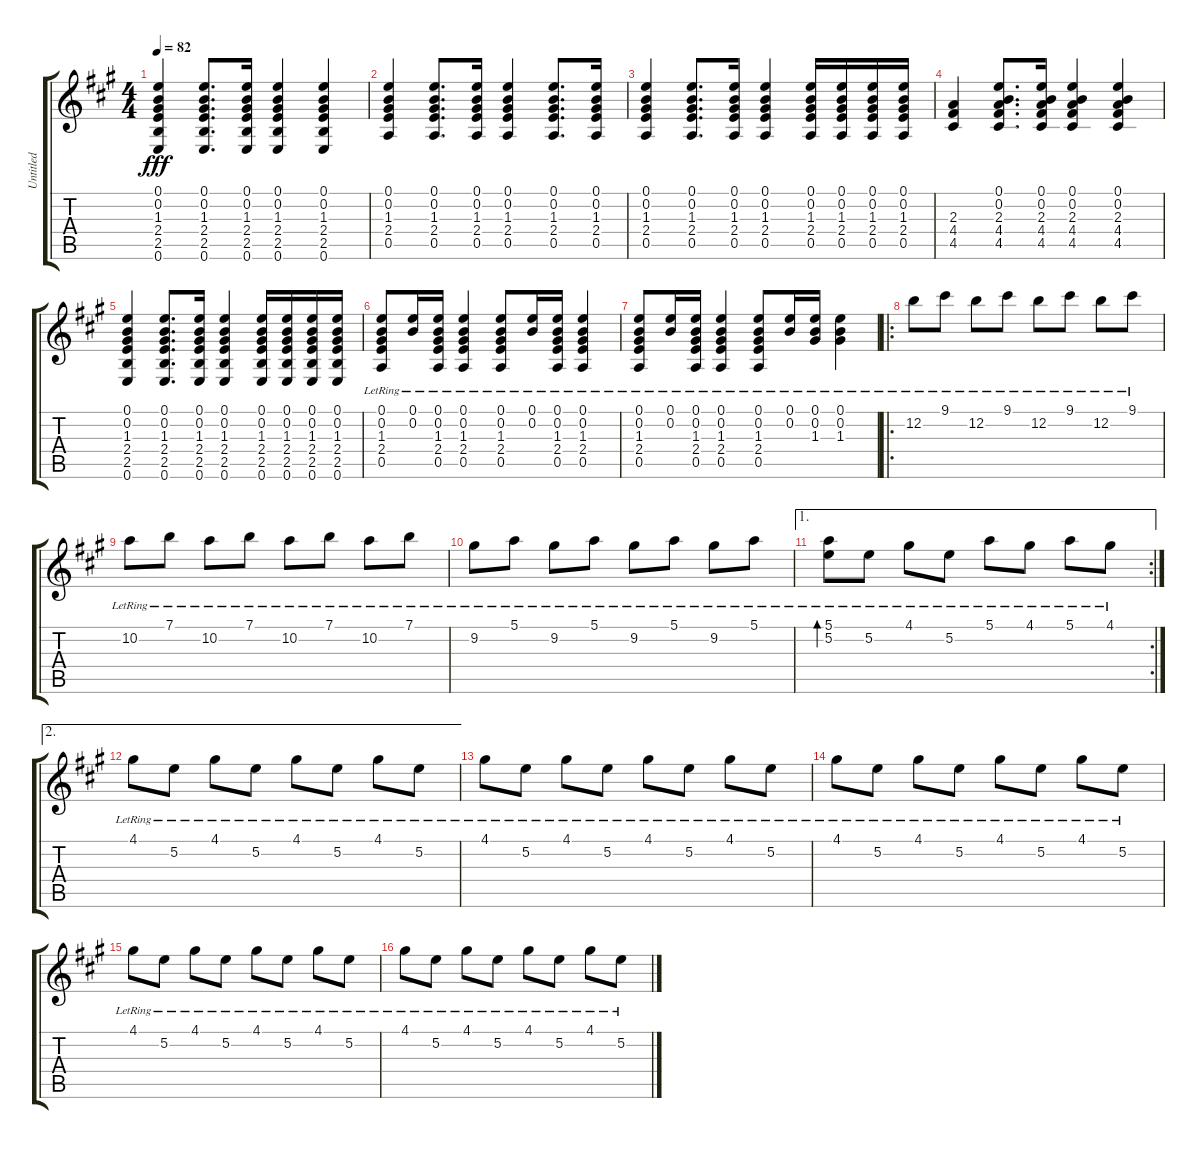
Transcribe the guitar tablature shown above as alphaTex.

\track ("Untitled" "Untitled") {instrument electricguitarjazz}
\staff {score tabs}
\tuning (E4 B3 G3 D3 A2 E2) {hide}
\ts (4 4)
\tempo 82
\clef g2
\ks a
(0.1 0.2 1.3 2.4 2.5 0.6).4{dy fff} (0.1 0.2 1.3 2.4 2.5 0.6).8{d} (0.1 0.2 1.3 2.4 2.5 0.6).16 (0.1 0.2 1.3 2.4 2.5 0.6).4 (0.1 0.2 1.3 2.4 2.5 0.6).4 |
(0.1 0.2 1.3 2.4 0.5).4 (0.1 0.2 1.3 2.4 0.5).8{d} (0.1 0.2 1.3 2.4 0.5).16 (0.1 0.2 1.3 2.4 0.5).4 (0.1 0.2 1.3 2.4 0.5).8{d} (0.1 0.2 1.3 2.4 0.5).16 |
(0.1 0.2 1.3 2.4 0.5).4 (0.1 0.2 1.3 2.4 0.5).8{d} (0.1 0.2 1.3 2.4 0.5).16 (0.1 0.2 1.3 2.4 0.5).4 (0.1 0.2 1.3 2.4 0.5).16 (0.1 0.2 1.3 2.4 0.5).16 (0.1 0.2 1.3 2.4 0.5).16 (0.1 0.2 1.3 2.4 0.5).16 |
(2.3 4.4 4.5).4 (0.1 0.2 2.3 4.4 4.5).8{d} (0.1 0.2 2.3 4.4 4.5).16 (0.1 0.2 2.3 4.4 4.5).4 (0.1 0.2 2.3 4.4 4.5).4 |
(0.1 0.2 1.3 2.4 2.5 0.6).4 (0.1 0.2 1.3 2.4 2.5 0.6).8{d} (0.1 0.2 1.3 2.4 2.5 0.6).16 (0.1 0.2 1.3 2.4 2.5 0.6).4 (0.1 0.2 1.3 2.4 2.5 0.6).16 (0.1 0.2 1.3 2.4 2.5 0.6).16 (0.1 0.2 1.3 2.4 2.5 0.6).16 (0.1 0.2 1.3 2.4 2.5 0.6).16 |
(0.1{lr} 0.2{lr} 1.3{lr} 2.4{lr} 0.5{lr}).8 (0.1{lr} 0.2{lr}).16 (0.1{lr} 0.2{lr} 1.3{lr} 2.4{lr} 0.5{lr}).16 (0.1{lr} 0.2{lr} 1.3{lr} 2.4{lr} 0.5{lr}).4 (0.1{lr} 0.2{lr} 1.3{lr} 2.4{lr} 0.5{lr}).8 (0.1{lr} 0.2{lr}).16 (0.1{lr} 0.2{lr} 1.3{lr} 2.4{lr} 0.5{lr}).16 (0.1{lr} 0.2{lr} 1.3{lr} 2.4{lr} 0.5{lr}).4 |
(0.1{lr} 0.2{lr} 1.3{lr} 2.4{lr} 0.5{lr}).8 (0.1{lr} 0.2{lr}).16 (0.1{lr} 0.2{lr} 1.3{lr} 2.4{lr} 0.5{lr}).16 (0.1{lr} 0.2{lr} 1.3{lr} 2.4{lr} 0.5{lr}).4 (0.1{lr} 0.2{lr} 1.3{lr} 2.4{lr} 0.5{lr}).8 (0.1{lr} 0.2{lr}).16 (0.1{lr} 0.2{lr} 1.3{lr}).16 (0.1{lr} 0.2{lr} 1.3{lr}).4 |
\ro
12.2{lr}.8 9.1{lr}.8 12.2{lr}.8 9.1{lr}.8 12.2{lr}.8 9.1{lr}.8 12.2{lr}.8 9.1{lr}.8 |
10.2{lr}.8 7.1{lr}.8 10.2{lr}.8 7.1{lr}.8 10.2{lr}.8 7.1{lr}.8 10.2{lr}.8 7.1{lr}.8 |
9.2{lr}.8 5.1{lr}.8 9.2{lr}.8 5.1{lr}.8 9.2{lr}.8 5.1{lr}.8 9.2{lr}.8 5.1{lr}.8 |
\ae 1
\rc 2
(5.1{lr} 5.2{lr}).8{bd 30} 5.2{lr}.8 4.1{lr}.8 5.2{lr}.8 5.1{lr}.8 4.1{lr}.8 5.1{lr}.8 4.1{lr}.8 |
\ae 2
4.1{lr}.8 5.2{lr}.8 4.1{lr}.8 5.2{lr}.8 4.1{lr}.8 5.2{lr}.8 4.1{lr}.8 5.2{lr}.8 |
4.1{lr}.8 5.2{lr}.8 4.1{lr}.8 5.2{lr}.8 4.1{lr}.8 5.2{lr}.8 4.1{lr}.8 5.2{lr}.8 |
4.1{lr}.8 5.2{lr}.8 4.1{lr}.8 5.2{lr}.8 4.1{lr}.8 5.2{lr}.8 4.1{lr}.8 5.2{lr}.8 |
4.1{lr}.8 5.2{lr}.8 4.1{lr}.8 5.2{lr}.8 4.1{lr}.8 5.2{lr}.8 4.1{lr}.8 5.2{lr}.8 |
4.1{lr}.8 5.2{lr}.8 4.1{lr}.8 5.2{lr}.8 4.1{lr}.8 5.2{lr}.8 4.1{lr}.8 5.2{lr}.8
